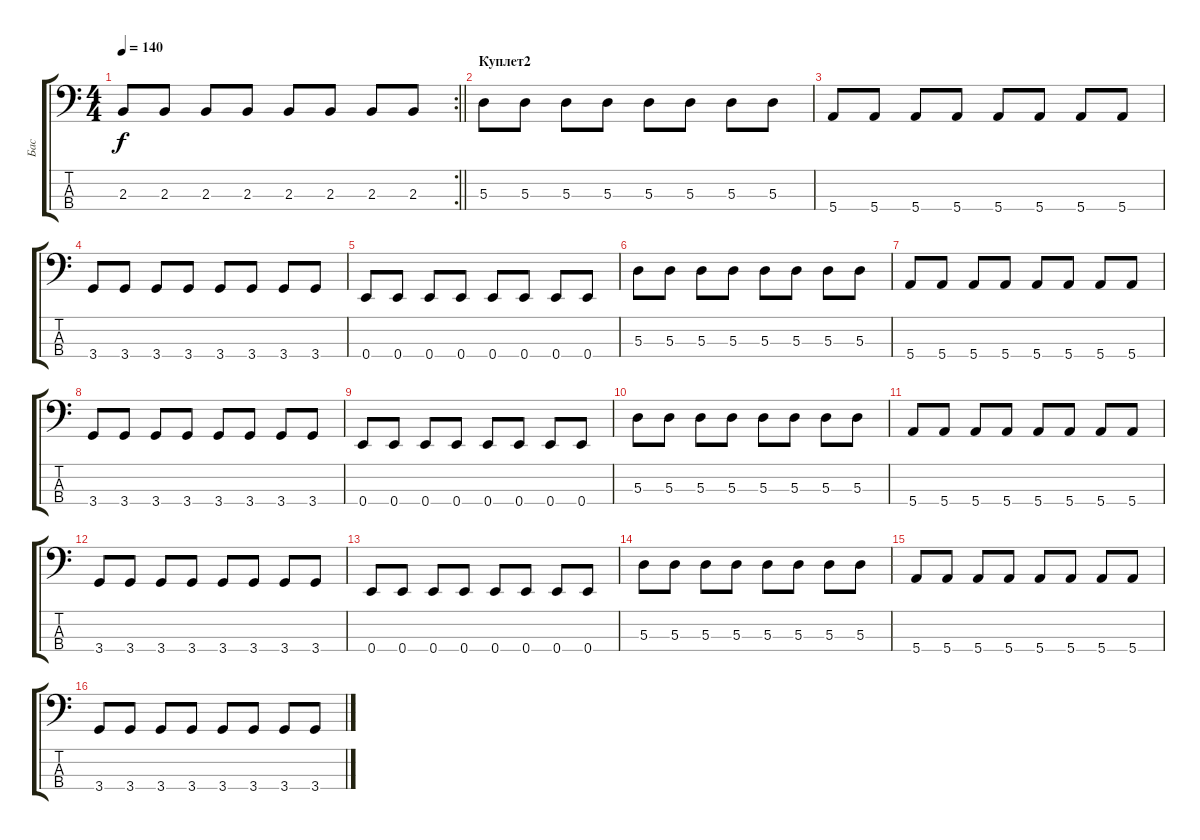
\track ("Бас" "Бас") {instrument electricbassfinger}
\staff {score tabs}
\tuning (G2 D2 A1 E1) {hide}
\rc 2
\ts (4 4)
\tempo 140
\clef f4
\barLineRight lightlight
\ks c
2.3.8{dy f} 2.3.8 2.3.8 2.3.8 2.3.8 2.3.8 2.3.8 2.3.8 |
\section ("" "Куплет2")
5.3.8 5.3.8 5.3.8 5.3.8 5.3.8 5.3.8 5.3.8 5.3.8 |
5.4.8 5.4.8 5.4.8 5.4.8 5.4.8 5.4.8 5.4.8 5.4.8 |
3.4.8 3.4.8 3.4.8 3.4.8 3.4.8 3.4.8 3.4.8 3.4.8 |
0.4.8 0.4.8 0.4.8 0.4.8 0.4.8 0.4.8 0.4.8 0.4.8 |
5.3.8 5.3.8 5.3.8 5.3.8 5.3.8 5.3.8 5.3.8 5.3.8 |
5.4.8 5.4.8 5.4.8 5.4.8 5.4.8 5.4.8 5.4.8 5.4.8 |
3.4.8 3.4.8 3.4.8 3.4.8 3.4.8 3.4.8 3.4.8 3.4.8 |
0.4.8 0.4.8 0.4.8 0.4.8 0.4.8 0.4.8 0.4.8 0.4.8 |
5.3.8 5.3.8 5.3.8 5.3.8 5.3.8 5.3.8 5.3.8 5.3.8 |
5.4.8 5.4.8 5.4.8 5.4.8 5.4.8 5.4.8 5.4.8 5.4.8 |
3.4.8 3.4.8 3.4.8 3.4.8 3.4.8 3.4.8 3.4.8 3.4.8 |
0.4.8 0.4.8 0.4.8 0.4.8 0.4.8 0.4.8 0.4.8 0.4.8 |
5.3.8 5.3.8 5.3.8 5.3.8 5.3.8 5.3.8 5.3.8 5.3.8 |
5.4.8 5.4.8 5.4.8 5.4.8 5.4.8 5.4.8 5.4.8 5.4.8 |
3.4.8 3.4.8 3.4.8 3.4.8 3.4.8 3.4.8 3.4.8 3.4.8
